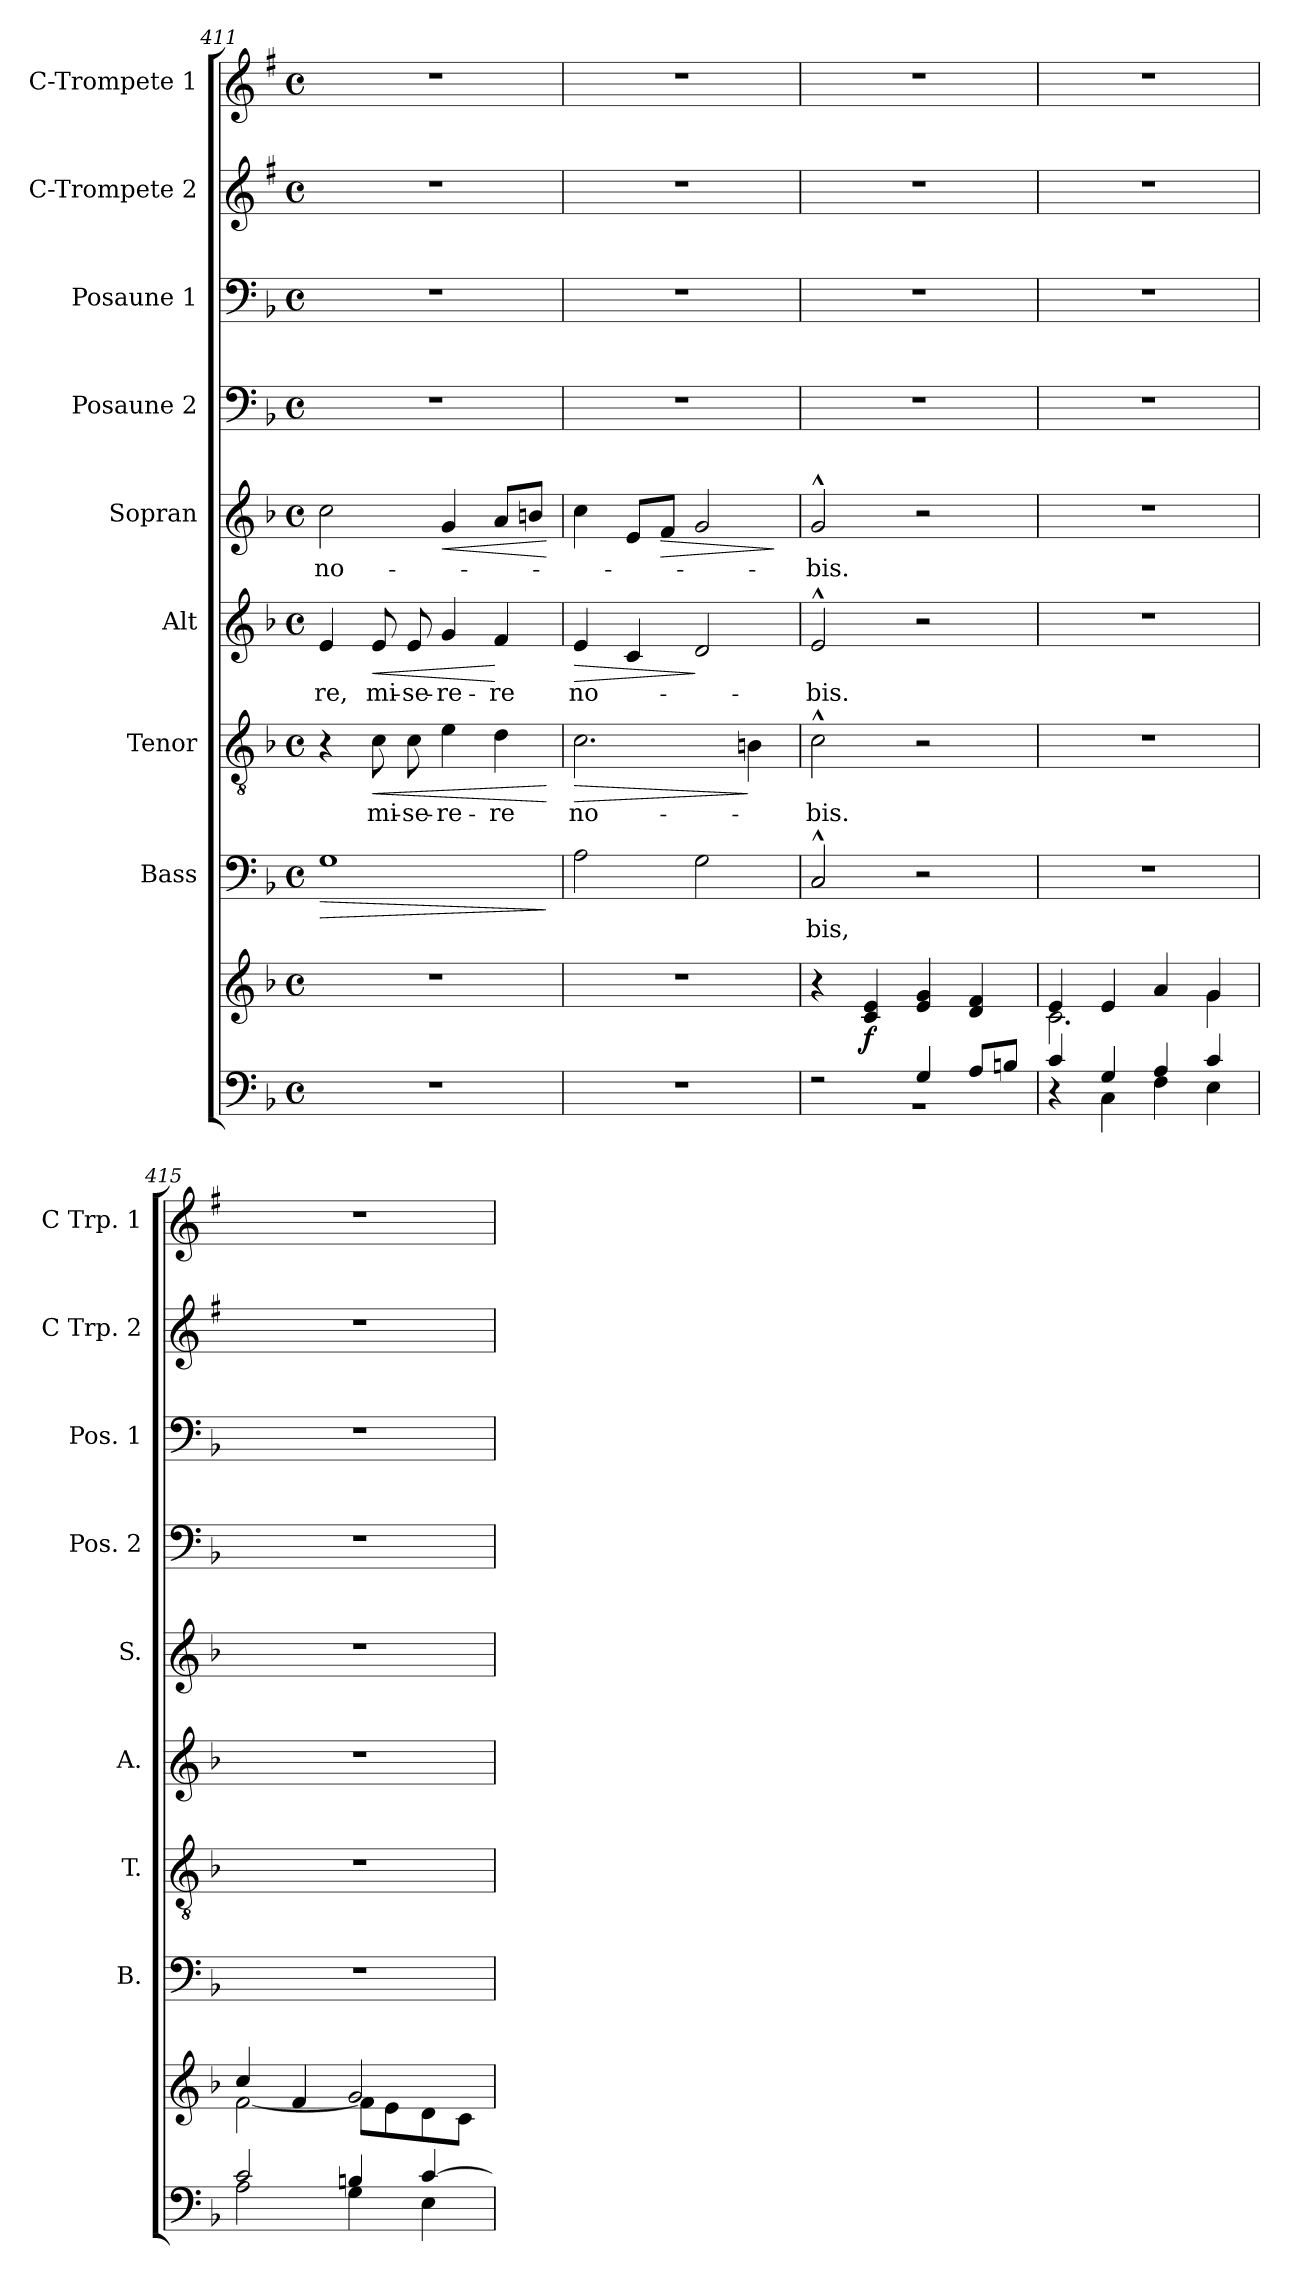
**kern	**kern	**dynam	**kern	**text	**dynam	**kern	**text	**dynam	**kern	**text	**dynam	**kern	**text	**dynam	**kern	**kern	**kern	**kern
*part9	*part9	*part9	*part8	*part8	*part8	*part7	*part7	*part7	*part6	*part6	*part6	*part5	*part5	*part5	*part4	*part3	*part2	*part1
*staff10	*staff9	*staff9/10	*staff8	*staff8	*staff8	*staff7	*staff7	*staff7	*staff6	*staff6	*staff6	*staff5	*staff5	*staff5	*staff4	*staff3	*staff2	*staff1
*	*	*	*I"Bass	*	*	*I"Tenor	*	*	*I"Alt	*	*	*I"Sopran	*	*	*I"Posaune 2	*I"Posaune 1	*I"C-Trompete 2	*I"C-Trompete 1
*	*	*	*I'B.	*	*	*I'T.	*	*	*I'A.	*	*	*I'S.	*	*	*I'Pos. 2	*I'Pos. 1	*I'C Trp. 2	*I'C Trp. 1
!!LO:PB:g=z
*clefF4	*clefG2	*	*clefF4	*	*	*clefGv2	*	*	*clefG2	*	*	*clefG2	*	*	*clefF4	*clefF4	*clefG2	*clefG2
*	*	*	*	*	*	*	*	*	*	*	*	*	*	*	*	*	*ITrd1c2	*ITrd1c2
*k[b-]	*k[b-]	*	*k[b-]	*	*	*k[b-]	*	*	*k[b-]	*	*	*k[b-]	*	*	*k[b-]	*k[b-]	*k[b-]	*k[b-]
*F:	*F:	*	*F:	*	*	*F:	*	*	*F:	*	*	*F:	*	*	*F:	*F:	*F:	*F:
*M4/4	*M4/4	*	*M4/4	*	*	*M4/4	*	*	*M4/4	*	*	*M4/4	*	*	*M4/4	*M4/4	*M4/4	*M4/4
*met(c)	*met(c)	*	*met(c)	*	*	*met(c)	*	*	*met(c)	*	*	*met(c)	*	*	*met(c)	*met(c)	*met(c)	*met(c)
=411	=411	=411	=411	=411	=411	=411	=411	=411	=411	=411	=411	=411	=411	=411	=411	=411	=411	=411
!	!	!	!	!	!LO:HP:b	!	!	!	!	!LO:LY:b	!	!	!LO:LY:b	!	!	!	!	!
1r	1r	.	1G	.	>	4r	.	.	4e/	-re,	.	2cc\	no-	.	1r	1r	1r	1r
!	!	!	!	!	!	!	!LO:LY:b	!LO:HP:b	!	!LO:LY:b	!LO:HP:b	!	!	!	!	!	!	!
.	.	.	.	.	.	8c\	mi-	<	8e/	mi-	<	.	.	.	.	.	.	.
!	!	!	!	!	!	!	!LO:LY:b	!	!	!LO:LY:b	!	!	!	!	!	!	!	!
.	.	.	.	.	.	8c\	-se-	.	8e/	-se-	.	.	.	.	.	.	.	.
!	!	!	!	!	!	!	!LO:LY:b	!	!	!LO:LY:b	!	!	!	!LO:HP:b	!	!	!	!
.	.	.	.	.	.	4e\	-re-	.	4g/	-re-	.	4g/	.	<	.	.	.	.
!	!	!	!	!	!	!	!LO:LY:b	!	!	!LO:LY:b	!	!	!	!	!	!	!	!
.	.	.	.	.	.	4d\	-re	.	4f/	-re	[	8a/L	.	.	.	.	.	.
.	.	.	.	.	.	.	.	.	.	.	.	8bn/J	.	.	.	.	.	.
.	.	.	.	.	]	.	.	[	.	.	.	.	.	[	.	.	.	.
=412	=412	=412	=412	=412	=412	=412	=412	=412	=412	=412	=412	=412	=412	=412	=412	=412	=412	=412
!	!	!	!	!	!	!	!LO:LY:b	!LO:HP:b	!	!LO:LY:b	!LO:HP:b	!	!	!	!	!	!	!
1r	1r	.	2A\	.	.	2.c\	no-	>	4e/	no-	>	4cc\	.	.	1r	1r	1r	1r
.	.	.	.	.	.	.	.	.	4c/	.	.	8e/L	.	.	.	.	.	.
!	!	!	!	!	!	!	!	!	!	!	!	!	!	!LO:HP:b	!	!	!	!
.	.	.	.	.	.	.	.	.	.	.	.	8f/J	.	>	.	.	.	.
.	.	.	2G\	.	.	.	.	.	2d/	.	]	2g/	.	.	.	.	.	.
.	.	.	.	.	.	4Bn\	.	]	.	.	.	.	.	.	.	.	.	.
.	.	.	.	.	.	.	.	.	.	.	.	.	.	]	.	.	.	.
=413	=413	=413	=413	=413	=413	=413	=413	=413	=413	=413	=413	=413	=413	=413	=413	=413	=413	=413
*^	*	*	*	*	*	*	*	*	*	*	*	*	*	*	*	*	*	*
!	!	!	!	!	!LO:LY:b	!	!	!LO:LY:b	!	!	!LO:LY:b	!	!	!LO:LY:b	!	!	!	!	!
2rF	1rBB	4r	.	2C^^>/	-bis,	.	2c^^>\	-bis.	.	2e^^>/	-bis.	.	2g^^>/	-bis.	.	1r	1r	1r	1r
!	!	!	!LO:DY:b	!	!	!	!	!	!	!	!	!	!	!	!	!	!	!	!
.	.	4c/ 4e/	f	.	.	.	.	.	.	.	.	.	.	.	.	.	.	.	.
4G/	.	4e/ 4g/	.	2r	.	.	2r	.	.	2r	.	.	2r	.	.	.	.	.	.
8A/L	.	4d/ 4f/	.	.	.	.	.	.	.	.	.	.	.	.	.	.	.	.	.
8Bn/J	.	.	.	.	.	.	.	.	.	.	.	.	.	.	.	.	.	.	.
=414	=414	=414	=414	=414	=414	=414	=414	=414	=414	=414	=414	=414	=414	=414	=414	=414	=414	=414	=414
*	*	*^	*	*	*	*	*	*	*	*	*	*	*	*	*	*	*	*	*
4c/	4rC	4e/	2.c\	.	1r	.	.	1r	.	.	1r	.	.	1r	.	.	1r	1r	1r	1r
4G/	4C\	4e/	.	.	.	.	.	.	.	.	.	.	.	.	.	.	.	.	.	.
4A/	4F\	4a/	.	.	.	.	.	.	.	.	.	.	.	.	.	.	.	.	.	.
4c/	4E\	4g/	4g\	.	.	.	.	.	.	.	.	.	.	.	.	.	.	.	.	.
=415	=415	=415	=415	=415	=415	=415	=415	=415	=415	=415	=415	=415	=415	=415	=415	=415	=415	=415	=415	=415
2c/	2A\	4cc/	[<2f\	.	1r	.	.	1r	.	.	1r	.	.	1r	.	.	1r	1r	1r	1r
.	.	4f/	.	.	.	.	.	.	.	.	.	.	.	.	.	.	.	.	.	.
4Bn/	4G\	2g/	8f\L]	.	.	.	.	.	.	.	.	.	.	.	.	.	.	.	.	.
.	.	.	8e\	.	.	.	.	.	.	.	.	.	.	.	.	.	.	.	.	.
[>4c/	4E\	.	8d\	.	.	.	.	.	.	.	.	.	.	.	.	.	.	.	.	.
.	.	.	8c\J	.	.	.	.	.	.	.	.	.	.	.	.	.	.	.	.	.
*v	*v	*	*	*	*	*	*	*	*	*	*	*	*	*	*	*	*	*	*	*
*	*v	*v	*	*	*	*	*	*	*	*	*	*	*	*	*	*	*	*	*
=	=	=	=	=	=	=	=	=	=	=	=	=	=	=	=	=	=	=
*-	*-	*-	*-	*-	*-	*-	*-	*-	*-	*-	*-	*-	*-	*-	*-	*-	*-	*-
